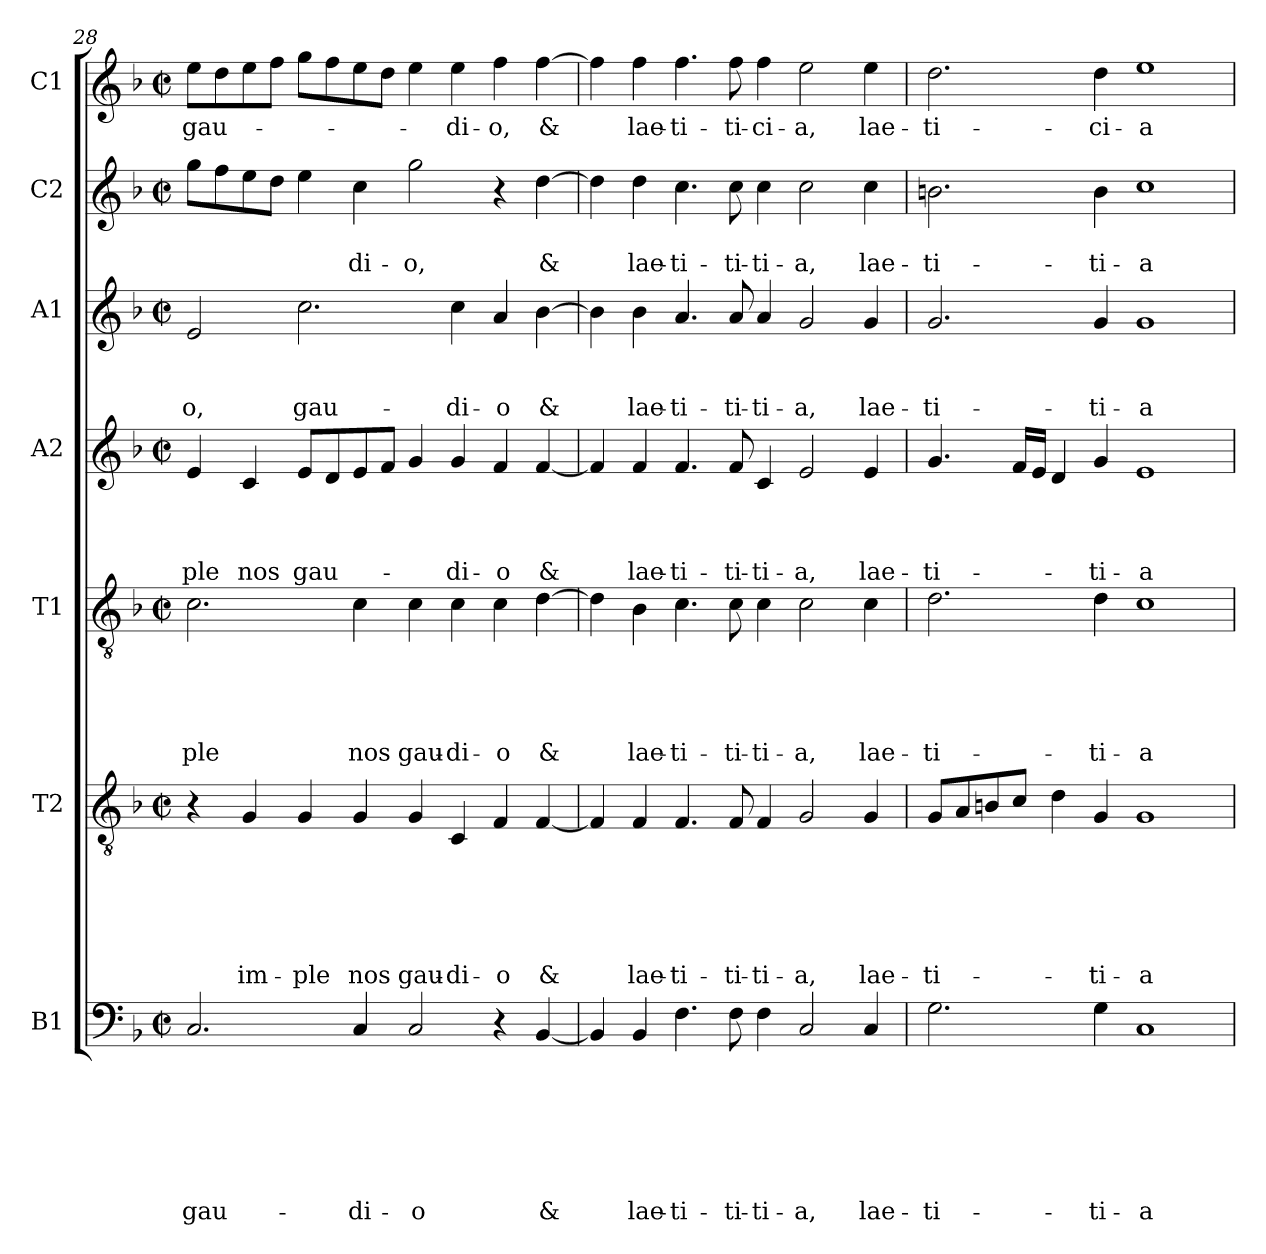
**kern	**text	**text	**text	**text	**text	**text	**text	**kern	**text	**text	**text	**text	**text	**text	**kern	**text	**text	**text	**text	**text	**kern	**text	**text	**text	**text	**kern	**text	**text	**text	**kern	**text	**text	**kern	**text
*part7	*part7	*part7	*part7	*part7	*part7	*part7	*part7	*part6	*part6	*part6	*part6	*part6	*part6	*part6	*part5	*part5	*part5	*part5	*part5	*part5	*part4	*part4	*part4	*part4	*part4	*part3	*part3	*part3	*part3	*part2	*part2	*part2	*part1	*part1
*staff7	*staff7	*staff7	*staff7	*staff7	*staff7	*staff7	*staff7	*staff6	*staff6	*staff6	*staff6	*staff6	*staff6	*staff6	*staff5	*staff5	*staff5	*staff5	*staff5	*staff5	*staff4	*staff4	*staff4	*staff4	*staff4	*staff3	*staff3	*staff3	*staff3	*staff2	*staff2	*staff2	*staff1	*staff1
*I"B1	*	*	*	*	*	*	*	*I"T2	*	*	*	*	*	*	*I"T1	*	*	*	*	*	*I"A2	*	*	*	*	*I"A1	*	*	*	*I"C2	*	*	*I"C1	*
*clefF4	*	*	*	*	*	*	*	*clefGv2	*	*	*	*	*	*	*clefGv2	*	*	*	*	*	*clefG2	*	*	*	*	*clefG2	*	*	*	*clefG2	*	*	*clefG2	*
*k[b-]	*	*	*	*	*	*	*	*k[b-]	*	*	*	*	*	*	*k[b-]	*	*	*	*	*	*k[b-]	*	*	*	*	*k[b-]	*	*	*	*k[b-]	*	*	*k[b-]	*
*F:	*	*	*	*	*	*	*	*F:	*	*	*	*	*	*	*F:	*	*	*	*	*	*F:	*	*	*	*	*F:	*	*	*	*F:	*	*	*F:	*
*M2/2	*	*	*	*	*	*	*	*M2/2	*	*	*	*	*	*	*M2/2	*	*	*	*	*	*M2/2	*	*	*	*	*M2/2	*	*	*	*M2/2	*	*	*M2/2	*
*met(c|)	*	*	*	*	*	*	*	*met(c|)	*	*	*	*	*	*	*met(c|)	*	*	*	*	*	*met(c|)	*	*	*	*	*met(c|)	*	*	*	*met(c|)	*	*	*met(c|)	*
=28	=28	=28	=28	=28	=28	=28	=28	=28	=28	=28	=28	=28	=28	=28	=28	=28	=28	=28	=28	=28	=28	=28	=28	=28	=28	=28	=28	=28	=28	=28	=28	=28	=28	=28
!	!	!	!	!	!	!	!LO:LY:b	!	!	!	!	!	!	!	!	!	!	!	!	!LO:LY:b	!	!	!	!	!LO:LY:b	!	!	!	!LO:LY:b	!	!	!	!	!LO:LY:b
2.C/	.	.	.	.	.	.	gau-	4r	.	.	.	.	.	.	2.c\	.	.	.	.	-ple	4e/	.	.	.	-ple	2e/	.	.	-o,	8gg\L	.	.	8ee\L	gau-
.	.	.	.	.	.	.	.	.	.	.	.	.	.	.	.	.	.	.	.	.	.	.	.	.	.	.	.	.	.	8ff\	.	.	8dd\	.
!	!	!	!	!	!	!	!	!	!	!	!	!	!	!LO:LY:b	!	!	!	!	!	!	!	!	!	!	!LO:LY:b	!	!	!	!	!	!	!	!	!
.	.	.	.	.	.	.	.	4G/	.	.	.	.	.	im-	.	.	.	.	.	.	4c/	.	.	.	nos	.	.	.	.	8ee\	.	.	8ee\	.
.	.	.	.	.	.	.	.	.	.	.	.	.	.	.	.	.	.	.	.	.	.	.	.	.	.	.	.	.	.	8dd\J	.	.	8ff\J	.
!	!	!	!	!	!	!	!	!	!	!	!	!	!	!LO:LY:b	!	!	!	!	!	!	!	!	!	!	!LO:LY:b	!	!	!	!LO:LY:b	!	!	!	!	!
.	.	.	.	.	.	.	.	4G/	.	.	.	.	.	-ple	.	.	.	.	.	.	8e/L	.	.	.	gau-	2.cc\	.	.	gau-	4ee\	.	.	8gg\L	.
.	.	.	.	.	.	.	.	.	.	.	.	.	.	.	.	.	.	.	.	.	8d/	.	.	.	.	.	.	.	.	.	.	.	8ff\	.
!	!	!	!	!	!	!	!LO:LY:b	!	!	!	!	!	!	!LO:LY:b	!	!	!	!	!	!LO:LY:b	!	!	!	!	!	!	!	!	!	!	!	!LO:LY:b	!	!
4C/	.	.	.	.	.	.	-di-	4G/	.	.	.	.	.	nos	4c\	.	.	.	.	nos	8e/	.	.	.	.	.	.	.	.	4cc\	.	-di-	8ee\	.
.	.	.	.	.	.	.	.	.	.	.	.	.	.	.	.	.	.	.	.	.	8f/J	.	.	.	.	.	.	.	.	.	.	.	8dd\J	.
!	!	!	!	!	!	!	!LO:LY:b	!	!	!	!	!	!	!LO:LY:b	!	!	!	!	!	!LO:LY:b	!	!	!	!	!	!	!	!	!	!	!	!LO:LY:b	!	!
2C/	.	.	.	.	.	.	-o	4G/	.	.	.	.	.	gau-	4c\	.	.	.	.	gau-	4g/	.	.	.	.	.	.	.	.	2gg\	.	-o,	4ee\	.
!	!	!	!	!	!	!	!	!	!	!	!	!	!	!LO:LY:b	!	!	!	!	!	!LO:LY:b	!	!	!	!	!LO:LY:b	!	!	!	!LO:LY:b	!	!	!	!	!LO:LY:b
.	.	.	.	.	.	.	.	4C/	.	.	.	.	.	-di-	4c\	.	.	.	.	-di-	4g/	.	.	.	-di-	4cc\	.	.	-di-	.	.	.	4ee\	-di-
!	!	!	!	!	!	!	!	!	!	!	!	!	!	!LO:LY:b	!	!	!	!	!	!LO:LY:b	!	!	!	!	!LO:LY:b	!	!	!	!LO:LY:b	!	!	!	!	!LO:LY:b
4r	.	.	.	.	.	.	.	4F/	.	.	.	.	.	-o	4c\	.	.	.	.	-o	4f/	.	.	.	-o	4a/	.	.	-o	4r	.	.	4ff\	-o,
!	!	!	!	!	!	!	!LO:LY:b	!	!	!	!	!	!	!LO:LY:b	!	!	!	!	!	!LO:LY:b	!	!	!	!	!LO:LY:b	!	!	!	!LO:LY:b	!	!	!LO:LY:b	!	!LO:LY:b
[4BB-/	.	.	.	.	.	.	&	[4F/	.	.	.	.	.	&	[4d\	.	.	.	.	&	[4f/	.	.	.	&	[4b-\	.	.	&	[4dd\	.	&	[4ff\	&
!!LO:PB:g=z
=29	=29	=29	=29	=29	=29	=29	=29	=29	=29	=29	=29	=29	=29	=29	=29	=29	=29	=29	=29	=29	=29	=29	=29	=29	=29	=29	=29	=29	=29	=29	=29	=29	=29	=29
4BB-/]	.	.	.	.	.	.	.	4F/]	.	.	.	.	.	.	4d\]	.	.	.	.	.	4f/]	.	.	.	.	4b-\]	.	.	.	4dd\]	.	.	4ff\]	.
!	!	!	!	!	!	!	!LO:LY:b	!	!	!	!	!	!	!LO:LY:b	!	!	!	!	!	!LO:LY:b	!	!	!	!	!LO:LY:b	!	!	!	!LO:LY:b	!	!	!LO:LY:b	!	!LO:LY:b
4BB-/	.	.	.	.	.	.	lae-	4F/	.	.	.	.	.	lae-	4B-\	.	.	.	.	lae-	4f/	.	.	.	lae-	4b-\	.	.	lae-	4dd\	.	lae-	4ff\	lae-
!	!	!	!	!	!	!	!LO:LY:b	!	!	!	!	!	!	!LO:LY:b	!	!	!	!	!	!LO:LY:b	!	!	!	!	!LO:LY:b	!	!	!	!LO:LY:b	!	!	!LO:LY:b	!	!LO:LY:b
4.F\	.	.	.	.	.	.	-ti-	4.F/	.	.	.	.	.	-ti-	4.c\	.	.	.	.	-ti-	4.f/	.	.	.	-ti-	4.a/	.	.	-ti-	4.cc\	.	-ti-	4.ff\	-ti-
!	!	!	!	!	!	!	!LO:LY:b	!	!	!	!	!	!	!LO:LY:b	!	!	!	!	!	!LO:LY:b	!	!	!	!	!LO:LY:b	!	!	!	!LO:LY:b	!	!	!LO:LY:b	!	!LO:LY:b
8F\	.	.	.	.	.	.	-ti-	8F/	.	.	.	.	.	-ti-	8c\	.	.	.	.	-ti-	8f/	.	.	.	-ti-	8a/	.	.	-ti-	8cc\	.	-ti-	8ff\	-ti-
!	!	!	!	!	!	!	!LO:LY:b	!	!	!	!	!	!	!LO:LY:b	!	!	!	!	!	!LO:LY:b	!	!	!	!	!LO:LY:b	!	!	!	!LO:LY:b	!	!	!LO:LY:b	!	!LO:LY:b
4F\	.	.	.	.	.	.	-ti-	4F/	.	.	.	.	.	-ti-	4c\	.	.	.	.	-ti-	4c/	.	.	.	-ti-	4a/	.	.	-ti-	4cc\	.	-ti-	4ff\	-ci-
!	!	!	!	!	!	!	!LO:LY:b	!	!	!	!	!	!	!LO:LY:b	!	!	!	!	!	!LO:LY:b	!	!	!	!	!LO:LY:b	!	!	!	!LO:LY:b	!	!	!LO:LY:b	!	!LO:LY:b
2C/	.	.	.	.	.	.	-a,	2G/	.	.	.	.	.	-a,	2c\	.	.	.	.	-a,	2e/	.	.	.	-a,	2g/	.	.	-a,	2cc\	.	-a,	2ee\	-a,
!	!	!	!	!	!	!	!LO:LY:b	!	!	!	!	!	!	!LO:LY:b	!	!	!	!	!	!LO:LY:b	!	!	!	!	!LO:LY:b	!	!	!	!LO:LY:b	!	!	!LO:LY:b	!	!LO:LY:b
4C/	.	.	.	.	.	.	lae-	4G/	.	.	.	.	.	lae-	4c\	.	.	.	.	lae-	4e/	.	.	.	lae-	4g/	.	.	lae-	4cc\	.	lae-	4ee\	lae-
=30	=30	=30	=30	=30	=30	=30	=30	=30	=30	=30	=30	=30	=30	=30	=30	=30	=30	=30	=30	=30	=30	=30	=30	=30	=30	=30	=30	=30	=30	=30	=30	=30	=30	=30
!	!	!	!	!	!	!	!LO:LY:b	!	!	!	!	!	!	!LO:LY:b	!	!	!	!	!	!LO:LY:b	!	!	!	!	!LO:LY:b	!	!	!	!LO:LY:b	!	!	!LO:LY:b	!	!LO:LY:b
2.G\	.	.	.	.	.	.	-ti-	8G/L	.	.	.	.	.	-ti-	2.d\	.	.	.	.	-ti-	4.g/	.	.	.	-ti-	2.g/	.	.	-ti-	2.bn\	.	-ti-	2.dd\	-ti-
.	.	.	.	.	.	.	.	8A/	.	.	.	.	.	.	.	.	.	.	.	.	.	.	.	.	.	.	.	.	.	.	.	.	.	.
.	.	.	.	.	.	.	.	8Bn/	.	.	.	.	.	.	.	.	.	.	.	.	.	.	.	.	.	.	.	.	.	.	.	.	.	.
.	.	.	.	.	.	.	.	8c/J	.	.	.	.	.	.	.	.	.	.	.	.	16f/LL	.	.	.	.	.	.	.	.	.	.	.	.	.
.	.	.	.	.	.	.	.	.	.	.	.	.	.	.	.	.	.	.	.	.	16e/JJ	.	.	.	.	.	.	.	.	.	.	.	.	.
.	.	.	.	.	.	.	.	4d\	.	.	.	.	.	.	.	.	.	.	.	.	4d/	.	.	.	.	.	.	.	.	.	.	.	.	.
!	!	!	!	!	!	!	!LO:LY:b	!	!	!	!	!	!	!LO:LY:b	!	!	!	!	!	!LO:LY:b	!	!	!	!	!LO:LY:b	!	!	!	!LO:LY:b	!	!	!LO:LY:b	!	!LO:LY:b
4G\	.	.	.	.	.	.	-ti-	4G/	.	.	.	.	.	-ti-	4d\	.	.	.	.	-ti-	4g/	.	.	.	-ti-	4g/	.	.	-ti-	4b\	.	-ti-	4dd\	-ci-
!	!	!	!	!	!	!	!LO:LY:b	!	!	!	!	!	!	!LO:LY:b	!	!	!	!	!	!LO:LY:b	!	!	!	!	!LO:LY:b	!	!	!	!LO:LY:b	!	!	!LO:LY:b	!	!LO:LY:b
1C	.	.	.	.	.	.	-a	1G	.	.	.	.	.	-a	1c	.	.	.	.	-a	1e	.	.	.	-a	1g	.	.	-a	1cc	.	-a	1ee	-a
=	=	=	=	=	=	=	=	=	=	=	=	=	=	=	=	=	=	=	=	=	=	=	=	=	=	=	=	=	=	=	=	=	=	=
*-	*-	*-	*-	*-	*-	*-	*-	*-	*-	*-	*-	*-	*-	*-	*-	*-	*-	*-	*-	*-	*-	*-	*-	*-	*-	*-	*-	*-	*-	*-	*-	*-	*-	*-
